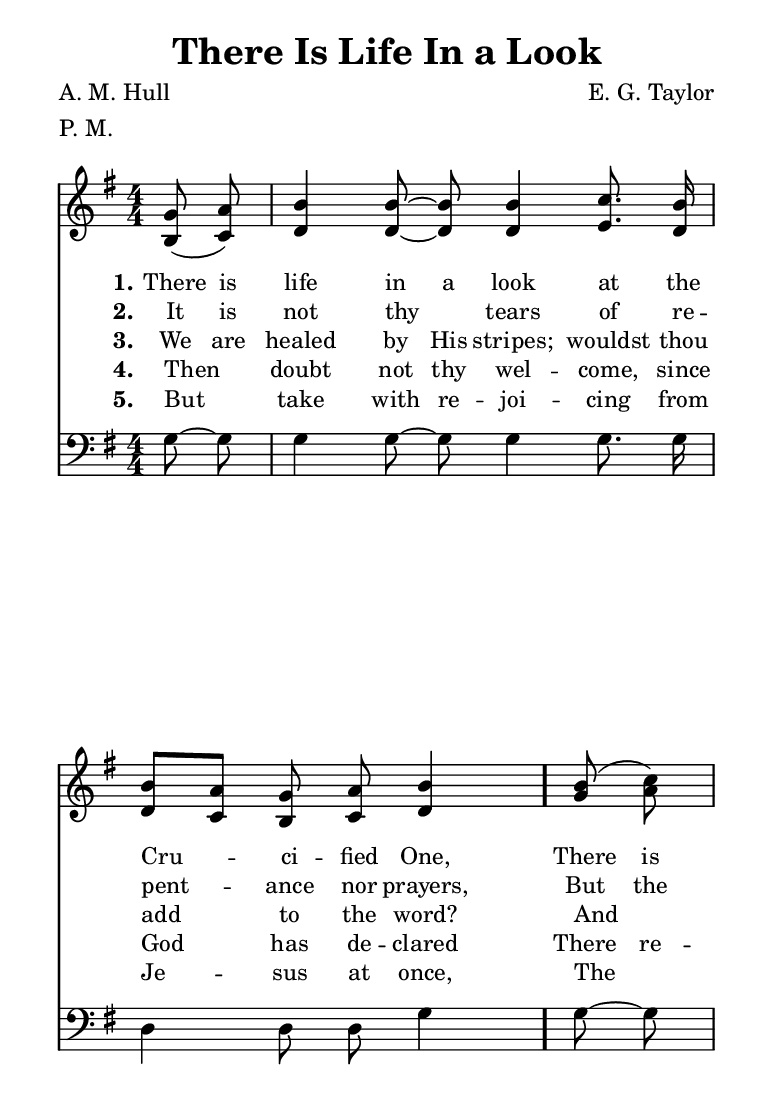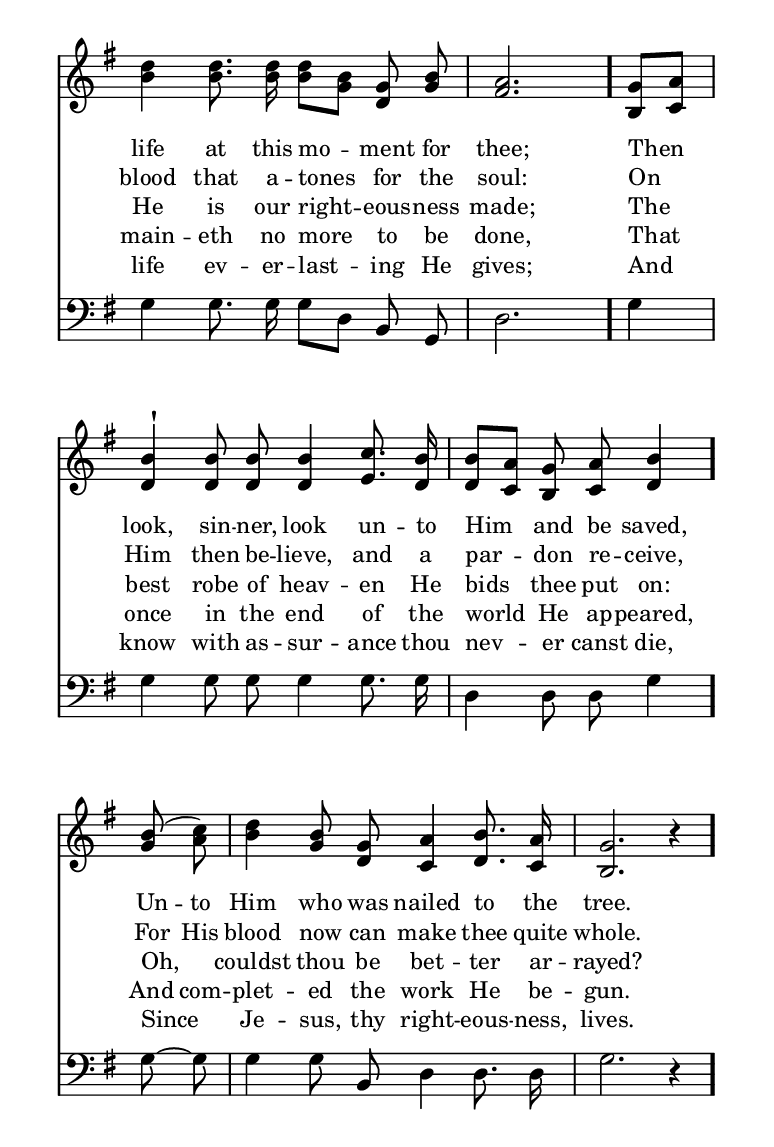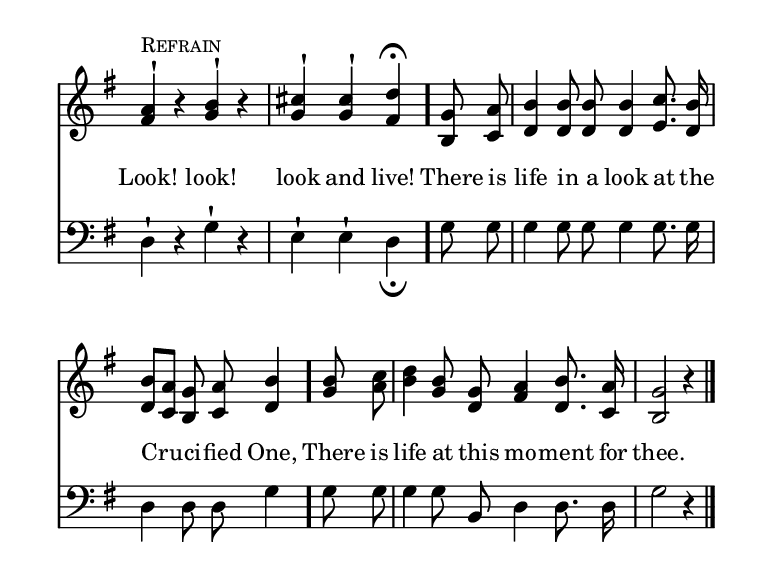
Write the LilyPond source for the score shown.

\include "common/global.ily"
\paper {
  \include "common/paper.ily"
}

\header{
  %gospel
  hymnnumber = "48"
  title = "There Is Life In a Look"
  tunename = ""
  meter = "P. M."
  poet = "A. M. Hull"
  composer = "E. G. Taylor"
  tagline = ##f
}

% for fermata in MIDI
ta = { \tempo 4=80 }
tb = { \tempo 4=27 }

patternAA = { \ta c8( c8) | c4 c8 ~ c8 c4 c8. c16 | c8[ c8] c8 c8 c4 }
patternAB = { \ta c8 ~ c8 | c4 c8 ~ c8 c4 c8. c16 | c4      c8 c8 c4 }
patternAC = { \ta c8[ c8] | c4 c8   c8 c4 c8. c16 | c8[ c8] c8 c8 c4 }
patternAD = { \ta c4      | c4 c8   c8 c4 c8. c16 | c4      c8 c8 c4 }
patternAE = { \ta c8  c8  | c4 c8   c8 c4 c8. c16 | c8[ c8] c8 c8 c4 }
patternAF = { \ta c8  c8  | c4 c8   c8 c4 c8. c16 | c4      c8 c8 c4 }

patternBA = { \ta c8( c8) | c4 c8. c16 c8[ c8] c8 c8 | c2. }
patternBB = { \ta c8 ~ c8 | c4 c8. c16 c8[ c8] c8 c8 | c2. }

patternCA = { \ta c8( c8) | c4 c8 c8 c4 c8. c16 | c2. c4 }
patternCB = { \ta c8 ~ c8 | c4 c8 c8 c4 c8. c16 | c2. c4 }
patternCC = { \ta c8   c8 | c4 c8 c8 c4 c8. c16 | c2 c4 }

patternDA = { \ta c4 c4 c4 c4 | c4 c4 \tb c4 \ta }

global = {
  \include "common/overrides.ily"
  \override Staff.TimeSignature.style = #'numbered
  \time 4/4
  \override Score.MetronomeMark.transparent = ##t % hide all fermata changes too
  \ta
  \key g \major
  \partial 4
  \autoBeamOff
}

notesSoprano = {
\global
\relative c'' {

  \changePitch \patternAA { g a | b b b b c b | b a g a b }
  \changePitch \patternBA { b c | d d d d b g b | a }
  \changePitch \patternAC { g a | b^! b b b c b | b a g a b }
  \changePitch \patternCA { b c | d b g a b a | g r }

  << s^\markup { \small \caps "Refrain" }
  \changePitch \patternDA { a^! r b^! r | cis^! cis^! d\fermata } >>
  \changePitch \patternAE { g, a | b b b b c b | b a g a b }
  \changePitch \patternCC { b c | d b g a b a | g r }

  \bar "|."

}
}

notesAlto = {
\global
\relative e' {

  \changePitch \patternAA { b c | d d d d e d | d c b c d }
  \changePitch \patternBA { g a | b b b b g d g | fis }
  \changePitch \patternAC { b, c | d d d d e d | d c b c d }
  \changePitch \patternCA { g a | b g d c d c | b r }

  \changePitch \patternDA { fis' r g r | g g fis }
  \changePitch \patternAE { b, c | d d d d e d | d c b c d }
  \changePitch \patternCC { g a | b g d fis d c | b r }

}
}

% There is only one voice in the bass clef in this song, so we chose to call it
% Bass (maybe Baritone would be more appropriate ?)
% Include a fake notesTenor anyway so that partcombine can be more generic
notesTenor = { s1 }

notesBass = {
\global
\relative f {

\tieUp

  \changePitch \patternAB { g g | g g g g g g | d d d g }
  \changePitch \patternBB { g g | g g g g d b g | d' }
  \changePitch \patternAD { g | g g g g g g | d d d g }
  \changePitch \patternCB { g g | g g b, d d d | g r }

  \changePitch \patternDA { d^! r g^! r | e^! e^! d_\fermata }
  \changePitch \patternAF { g g | g g g g g g | d d d | g }
  \changePitch \patternCC { g g | g g b, d d d | g r }

}
}

Refrain = \lyricmode {

Look! look! look and live! \bar "."
There is life in a look at the Cru -- ci -- fied One, \bar "."
There is life at this mo -- ment for thee. \bar "."

}

wordsA = \lyricmode {
\set stanza = "1."

\mon There is \moff life \mon in a \moff look at the Cru -- ci -- fied One, \bar "."
\mon There is \moff life at this mo -- ment for thee; \bar "."
Then look, sin -- ner, look un -- to Him and be saved, \bar "."
\mon Un -- to \moff Him who was nailed to the tree. \bar "."

}

wordsB = \lyricmode {
\set stanza = "2."

\mon It is \moff not thy tears of re -- pent -- ance nor prayers,
\mon But the \moff blood that a -- tones for the soul:
On Him then be -- lieve, and a par -- don re -- ceive,
\mon For His \moff blood now can make thee quite whole.

}

wordsC = \lyricmode {
\set stanza = "3."

\mon We are \moff healed \mon by His \moff stripes; wouldst thou add to the word?
And He is our right -- eous -- ness made;
The best robe of heav -- en He bids thee put on:
Oh, couldst thou be bet -- ter ar -- rayed?

\Refrain

}

wordsD = \lyricmode {
\set stanza = "4."

Then doubt \mon not thy \moff wel -- come, since God has de -- clared
\mon There re -- \moff main -- eth no more to be done,
That once in the end of the world He ap -- peared,
\mon And com -- \moff plet -- ed the work He be -- gun.

}

wordsE = \lyricmode {
\set stanza = "5."

But take \mon with re -- \moff joi -- cing from Je -- sus at once,
The life ev -- er -- last -- ing He gives;
And know with as -- sur -- ance thou nev -- er canst die,
Since Je -- sus, thy right -- eous -- ness, lives.

}

\score {
  \context ChoirStaff <<
    \context Staff = upper <<
      \set Staff.autoBeaming = ##f
      \set ChoirStaff.systemStartDelimiter = #'SystemStartBar
      \set ChoirStaff.printPartCombineTexts = ##f
      \partcombine #'(2 . 9) \notesSoprano \notesAlto
      \context NullVoice = sopranos { \voiceOne << \notesSoprano >> }
      \context NullVoice = altos { \voiceTwo << \notesAlto >> }
      \context Lyrics = one   \lyricsto sopranos \wordsA
      \context Lyrics = two   \lyricsto sopranos \wordsB
      \context Lyrics = three \lyricsto sopranos \wordsC
      \context Lyrics = four  \lyricsto sopranos \wordsD
      \context Lyrics = five  \lyricsto sopranos \wordsE
    >>
    \context Staff = men <<
      \set Staff.autoBeaming = ##f
      \clef bass
      \set ChoirStaff.printPartCombineTexts = ##f
      \partcombine #'(2 . 9) \notesTenor \notesBass
      \context NullVoice = tenors { \voiceOne << \notesTenor >> }
      \context NullVoice = basses { \voiceTwo << \notesBass >> }
    >>
  >>
  \layout {
    \include "common/layout.ily"
  }
  \midi{
    \include "common/midi.ily"
  }
}

\version "2.19.49"  % necessary for upgrading to future LilyPond versions.

% vi:set et ts=2 sw=2 ai nocindent syntax=lilypond:
